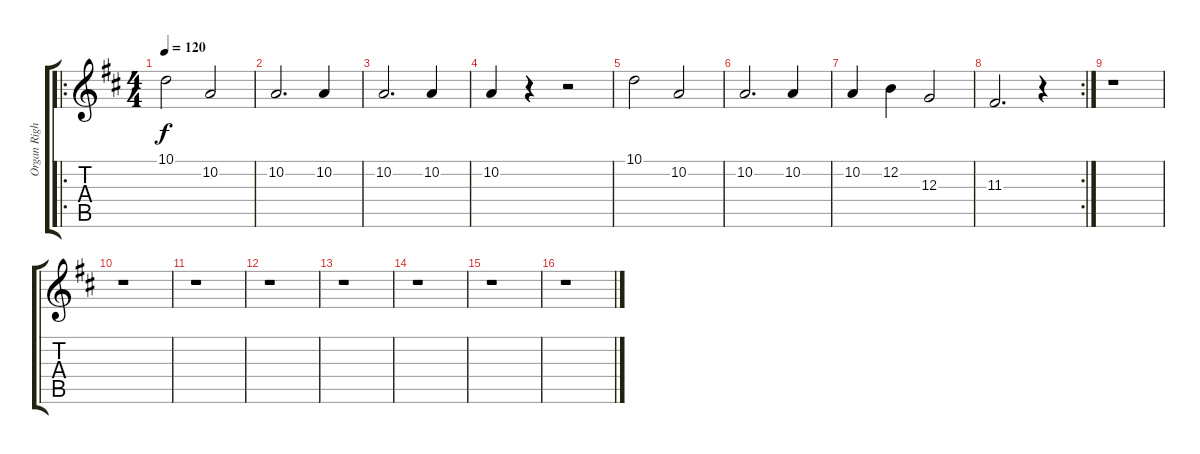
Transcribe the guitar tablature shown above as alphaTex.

\track ("Organ Right" "Organ Righ") {instrument churchorgan}
\staff {score tabs}
\tuning (E4 B3 G3 D3 A2 E2) {hide}
\ro
\ts (4 4)
\tempo 120
\clef g2
\ks d
10.1.2{dy f instrument churchorgan} 10.2.2 |
10.2.2{d} 10.2.4 |
10.2.2{d} 10.2.4 |
10.2.4 r.4 r.2 |
10.1.2 10.2.2 |
10.2.2{d} 10.2.4 |
10.2.4 12.2.4 12.3.2 |
\rc 2
11.3.2{d} r.4 |
r.1 |
r.1 |
r.1 |
r.1 |
r.1 |
r.1 |
r.1 |
r.1
